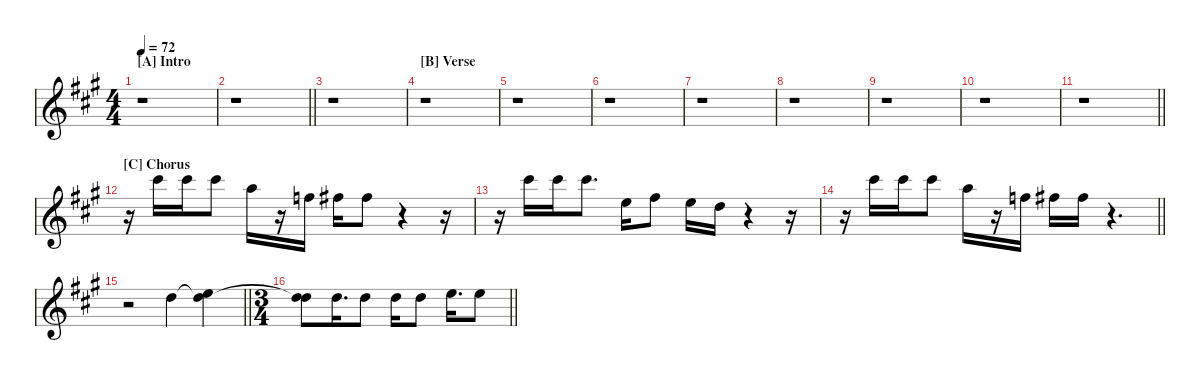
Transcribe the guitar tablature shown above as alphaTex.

\hideDynamics
\bracketExtendMode nobrackets
\singleTrackTrackNamePolicy hidden
\multiTrackTrackNamePolicy hidden
\otherSystemsTrackNameOrientation horizontal
\track ("Alto Voice" "Singer") {defaultSystemsLayout 4 instrument voiceoohs}
\staff {score}
\tuning (E4 B3 G3 D3 A2 E2)
\ts (4 4)
\beaming (8 2 2 2 2)
\section ("A" "Intro")
\tempo 72
\clef g2
\scale
0.472222
\ks a
r.1{dy mf instrument voiceoohs beam Down} |
\scale
0.263889
\barLineRight lightlight
r.1{beam Down} |
\scale
0.263889 r.1{beam Down} |
\section ("B" "Verse")
r.1{beam Down} |
r.1{beam Down} |
r.1{beam Down} |
r.1{beam Down} |
r.1{beam Down} |
r.1{beam Down} |
r.1{beam Down} |
\barLineRight lightlight
r.1{beam Down} |
\section ("C" "Chorus")
r.16{beam Down} 21.1{acc #}.16{beam Down} 21.1{acc #}.16{beam Down} 21.1{acc #}.8{beam Down} 17.1{acc forcenatural}.16{beam Down} r.16{beam Down} 13.1{acc forcenatural}.16{beam Down} 14.1{acc #}.16{beam Down} 14.1{acc #}.8{beam Down} r.4{beam Down} r.16{beam Down} |
r.16{beam Down} 21.1{acc #}.16{beam Down} 21.1{acc #}.16{beam Down} 21.1{acc #}.8{d beam Down} 17.2{acc forcenatural}.16{beam Down} 14.1{acc #}.8{beam Down} 12.1{acc forcenatural}.16{beam Down} 10.1{acc forcenatural}.16{beam Down} r.4{beam Down} r.16{beam Down} |
\barLineRight lightlight
r.16{beam Down} 21.1{acc #}.16{beam Down} 21.1{acc #}.16{beam Down} 21.1{acc #}.8{beam Down} 17.1{acc forcenatural}.16{beam Down} r.16{beam Down} 13.1{acc forcenatural}.16{beam Down} 14.1{acc #}.16{beam Down} 14.1{acc #}.16{beam Down} r.4{d beam Down} |
\barLineRight lightlight
r.2{beam Down} 10.1{acc forcenatural}.4{beam Down} (12.1{acc forcenatural} 10.1{t acc forcenatural}).4{beam Down} |
\ts (3 4)
\beaming (8 2 2 2)
\barLineRight lightlight
(10.1{t acc forcenatural} 10.1{t acc forcenatural}).8{beam Down} 10.1{acc forcenatural}.16{d beam Down} 10.1{acc forcenatural}.8{beam Down} 10.1{acc forcenatural}.16{beam Down} 10.1{acc forcenatural}.8{beam Down} 12.1{acc forcenatural}.16{d beam Down} 12.1{acc forcenatural}.8{beam Down}
